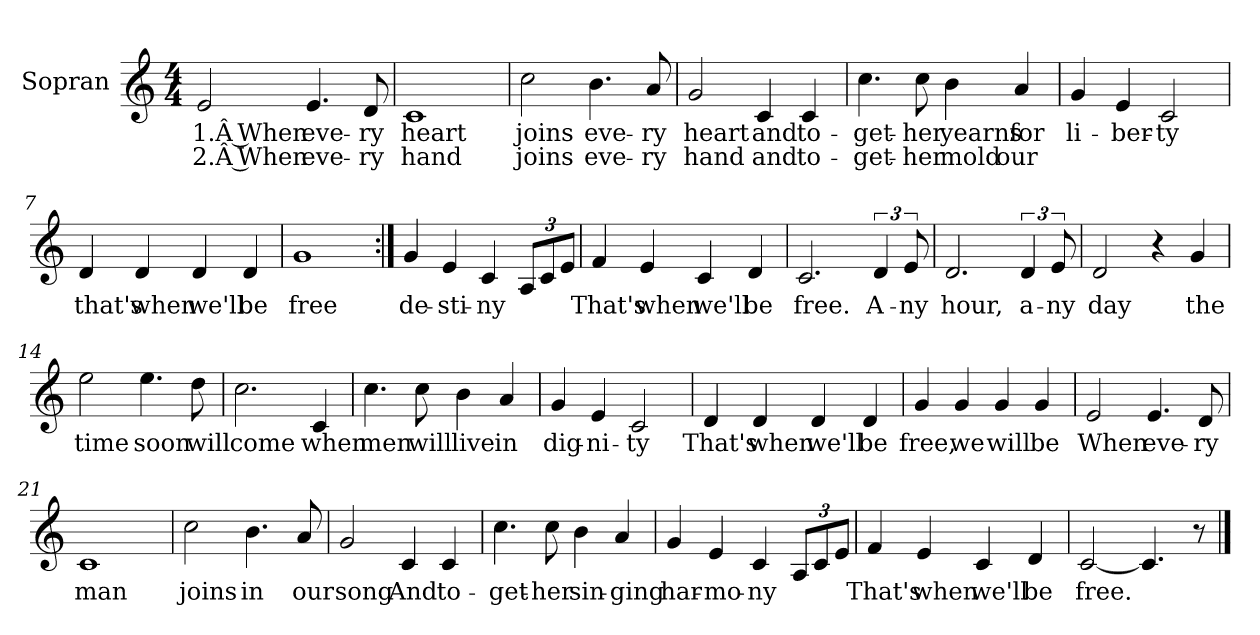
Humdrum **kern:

**kern	**text	**text
*part1	*part1	*part1
*staff1	*staff1	*staff1
*I"Sopran	*	*
*I'S.	*	*
*clefG2	*	*
*k[]	*	*
*M4/4	*	*
*MM80	*	*
=1	=1	=1
!	!LO:LY:b	!LO:LY:b
2e/	1.Â When	2.Â When
!	!LO:LY:b	!LO:LY:b
4.e/	eve-	eve-
!	!LO:LY:b	!LO:LY:b
8d/	-ry	-ry
=2	=2	=2
!	!LO:LY:b	!LO:LY:b
1c	heart	hand
=3	=3	=3
!	!LO:LY:b	!LO:LY:b
2cc\	joins	joins
!	!LO:LY:b	!LO:LY:b
4.b\	eve-	eve-
!	!LO:LY:b	!LO:LY:b
8a/	-ry	-ry
=4	=4	=4
!	!LO:LY:b	!LO:LY:b
2g/	heart	hand
!	!LO:LY:b	!LO:LY:b
4c/	and	and
!	!LO:LY:b	!LO:LY:b
4c/	to-	to-
=5	=5	=5
!	!LO:LY:b	!LO:LY:b
4.cc\	-get-	-get-
!	!LO:LY:b	!LO:LY:b
8cc\	-her	-her
!	!LO:LY:b	!LO:LY:b
4b\	yearns	mold
!	!LO:LY:b	!LO:LY:b
4a/	for	our
!!LO:LB:g=z
=6	=6	=6
!	!LO:LY:b	!
4g/	li-	.
!	!LO:LY:b	!
4e/	-ber-	.
!	!LO:LY:b	!
2c/	-ty	.
=7	=7	=7
!	!LO:LY:b	!
4d/	that's	.
!	!LO:LY:b	!
4d/	when	.
!	!LO:LY:b	!
4d/	we'll	.
!	!LO:LY:b	!
4d/	be	.
=8	=8	=8
!	!LO:LY:b	!
1g	free	.
=9:|!	=9:|!	=9:|!
!	!LO:LY:b	!
4g/	de-	.
!	!LO:LY:b	!
4e/	-sti-	.
!	!LO:LY:b	!
4c/	-ny	.
*Xbrackettup	*	*
12A/L	.	.
12c/	.	.
12e/J	.	.
!!LO:LB:g=z
=10	=10	=10
!	!LO:LY:b	!
4f/	That's	.
!	!LO:LY:b	!
4e/	when	.
!	!LO:LY:b	!
4c/	we'll	.
!	!LO:LY:b	!
4d/	be	.
=11	=11	=11
!	!LO:LY:b	!
2.c/	free.	.
*brackettup	*	*
!	!LO:LY:b	!
6d/	A-	.
!	!LO:LY:b	!
12e/	-ny	.
=12	=12	=12
!	!LO:LY:b	!
2.d/	hour,	.
!	!LO:LY:b	!
6d/	a-	.
!	!LO:LY:b	!
12e/	-ny	.
=13	=13	=13
!	!LO:LY:b	!
2d/	day	.
4r	.	.
!	!LO:LY:b	!
4g/	the	.
=14	=14	=14
!	!LO:LY:b	!
2ee\	time	.
!	!LO:LY:b	!
4.ee\	soon	.
!	!LO:LY:b	!
8dd\	will	.
!!LO:LB:g=z
=15	=15	=15
!	!LO:LY:b	!
2.cc\	come	.
!	!LO:LY:b	!
4c/	when	.
=16	=16	=16
!	!LO:LY:b	!
4.cc\	men	.
!	!LO:LY:b	!
8cc\	will	.
!	!LO:LY:b	!
4b\	live	.
!	!LO:LY:b	!
4a/	in	.
=17	=17	=17
!	!LO:LY:b	!
4g/	dig-	.
!	!LO:LY:b	!
4e/	-ni-	.
!	!LO:LY:b	!
2c/	-ty	.
=18	=18	=18
!	!LO:LY:b	!
4d/	That's	.
!	!LO:LY:b	!
4d/	when	.
!	!LO:LY:b	!
4d/	we'll	.
!	!LO:LY:b	!
4d/	be	.
=19	=19	=19
!	!LO:LY:b	!
4g/	free,	.
!	!LO:LY:b	!
4g/	we	.
!	!LO:LY:b	!
4g/	will	.
!	!LO:LY:b	!
4g/	be	.
!!LO:LB:g=z
=20	=20	=20
!	!LO:LY:b	!
2e/	When	.
!	!LO:LY:b	!
4.e/	eve-	.
!	!LO:LY:b	!
8d/	-ry	.
=21	=21	=21
!	!LO:LY:b	!
1c	man	.
=22	=22	=22
!	!LO:LY:b	!
2cc\	joins	.
!	!LO:LY:b	!
4.b\	in	.
!	!LO:LY:b	!
8a/	our	.
=23	=23	=23
!	!LO:LY:b	!
2g/	song	.
!	!LO:LY:b	!
4c/	And	.
!	!LO:LY:b	!
4c/	to-	.
=24	=24	=24
!	!LO:LY:b	!
4.cc\	-get-	.
!	!LO:LY:b	!
8cc\	-her	.
!	!LO:LY:b	!
4b\	sin-	.
!	!LO:LY:b	!
4a/	-ging	.
!!LO:LB:g=z
=25	=25	=25
!	!LO:LY:b	!
4g/	har-	.
!	!LO:LY:b	!
4e/	-mo-	.
!	!LO:LY:b	!
4c/	-ny	.
*Xbrackettup	*	*
12A/L	.	.
12c/	.	.
12e/J	.	.
=26	=26	=26
!	!LO:LY:b	!
4f/	That's	.
!	!LO:LY:b	!
4e/	when	.
!	!LO:LY:b	!
4c/	we'll	.
!	!LO:LY:b	!
4d/	be	.
=27	=27	=27
!	!LO:LY:b	!
[2c/	free.	.
4.c/]	.	.
8r	.	.
==	==	==
*-	*-	*-
